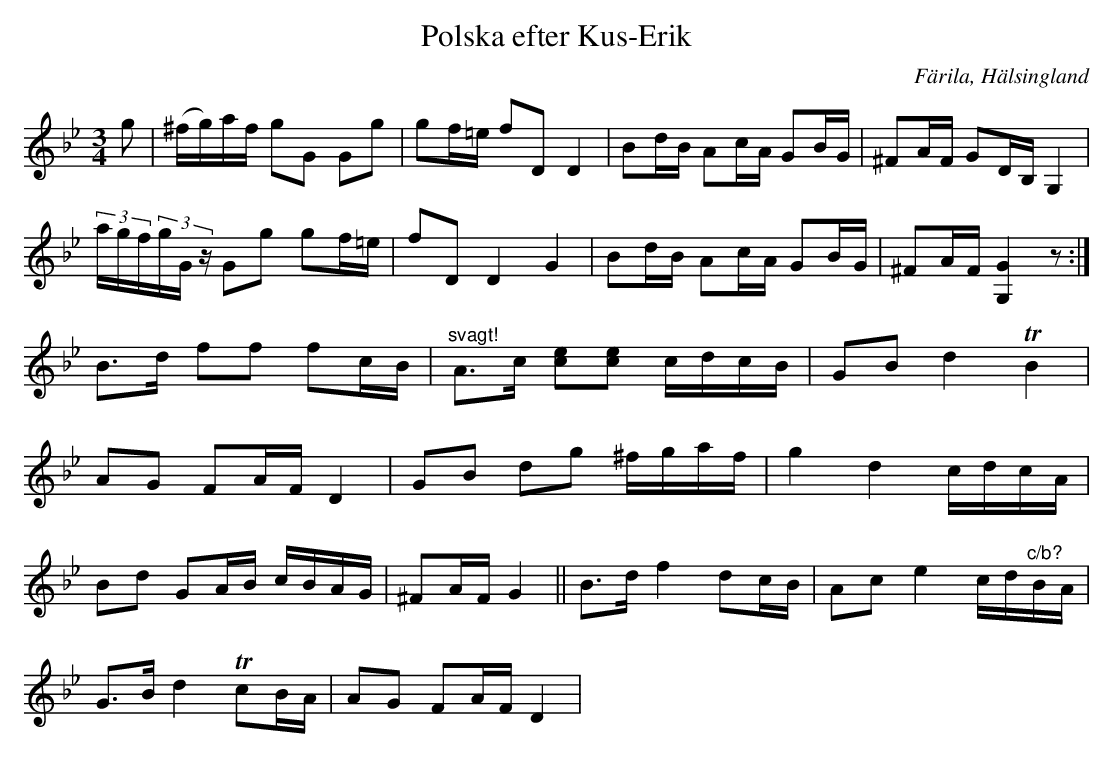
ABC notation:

X:1
T: Polska efter Kus-Erik
O: Färila, Hälsingland
M: 3/4
L: 1/16
K: Gm
g2 | (^fg)af g2G2 G2g2 | g2f=e f2D2 D4 | B2dB A2cA G2BG | ^F2AF G2DB, G,4 |
(3agf(3gGz G2g2 g2f=e | f2D2 D4 G4 | B2dB A2cA G2BG | ^F2AF [G,G]4 z2 :|
B2>d2 f2f2 f2cB | "^svagt!"A2>c2 [c2e2][e2c2] cdcB | G2B2 d4 TB4 |
A2G2 F2AF D4 | G2B2 d2g2 ^fgaf | g4 d4 cdcA |
B2d2 G2AB cBAG | ^F2AF G4 || B2>d2 f4 d2cB | A2c2 e4 cd"^c/b?"BA |
G2>B2 d4 Tc2BA | A2G2 F2AF D4 |
